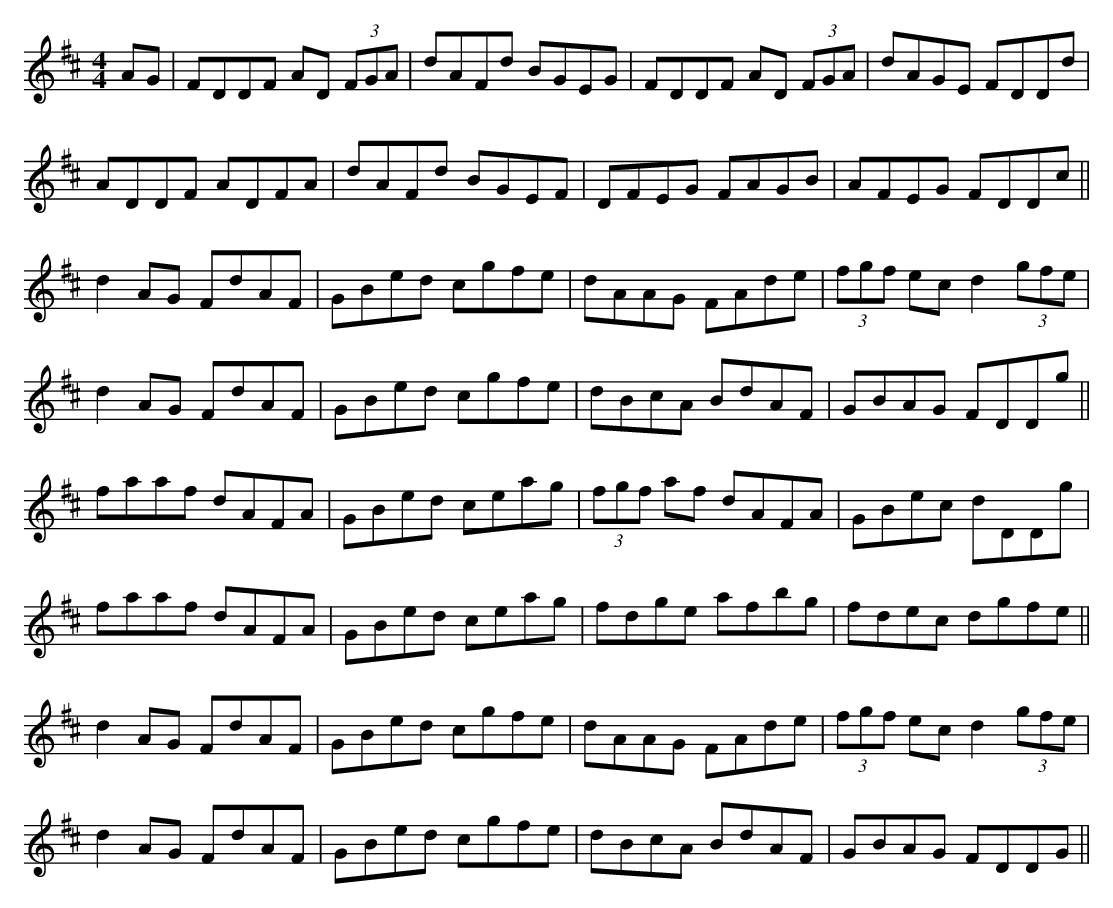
X:1
M:4/4
K:D
AG|FDDF AD (3FGA|dAFd BGEG|FDDF AD (3FGA|dAGE FDDd|
ADDF ADFA|dAFd BGEF|DFEG FAGB|AFEG FDDc||
d2 AG FdAF|GBed cgfe|dAAG FAde|(3fgf ec d2 (3gfe|
d2 AG FdAF|GBed cgfe|dBcA BdAF|GBAG FDDg||
faaf dAFA|GBed ceag|(3fgf af dAFA|GBec dDDg|
faaf dAFA|GBed ceag|fdge afbg|fdec dgfe||
d2 AG FdAF|GBed cgfe|dAAG FAde|(3fgf ec d2 (3gfe|
d2 AG FdAF|GBed cgfe|dBcA BdAF|GBAG FDDG||
